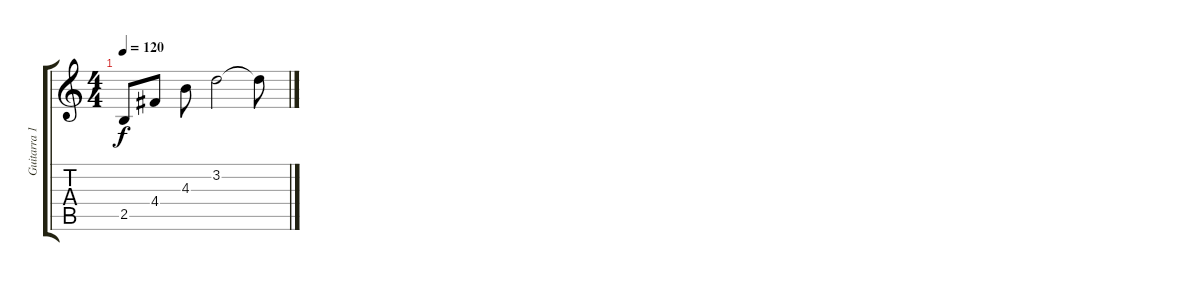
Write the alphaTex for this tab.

\track ("Guitarra 1" "Guitarra 1") {instrument acousticguitarsteel}
\staff {score tabs}
\tuning (E4 B3 G3 D3 A2 E2) {hide}
\ts (4 4)
\tempo 120
\clef g2
\ks c
2.5.8{dy f} 4.4.8 4.3.8 3.2.2 3.2{t}.8
